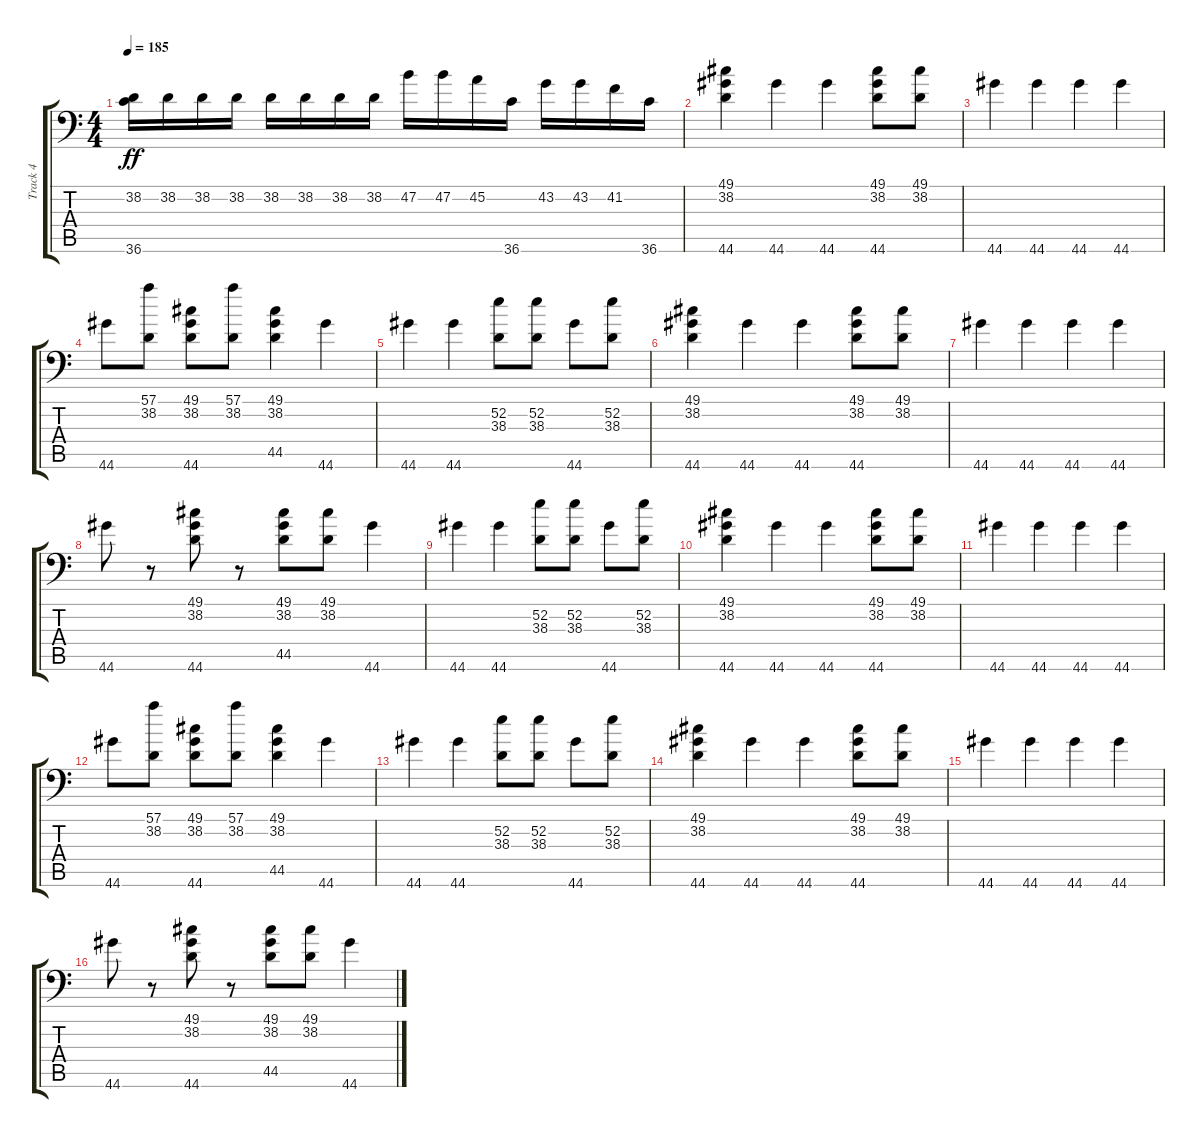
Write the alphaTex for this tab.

\track ("Track 4" "Track 4") {instrument acousticgrandpiano}
\staff {score tabs}
\tuning (C-1 C-1 C-1 C-1 C-1 C-1) {hide}
\ts (4 4)
\tempo 185
\clef f4
\ks c
(38.2 36.6).16{dy ff} 38.2.16 38.2.16 38.2.16 38.2.16 38.2.16 38.2.16 38.2.16 47.2.16 47.2.16 45.2.16 36.6.16 43.2.16 43.2.16 41.2.16 36.6.16 |
(49.1 38.2 44.6).4 44.6.4 44.6.4 (49.1 38.2 44.6).8 (49.1 38.2).8 |
44.6.4 44.6.4 44.6.4 44.6.4 |
44.6.8 (57.1 38.2).8 (49.1 38.2 44.6).8 (57.1 38.2).8 (49.1 38.2 44.5).4 44.6.4 |
44.6.4 44.6.4 (52.2 38.3).8 (52.2 38.3).8 44.6.8 (52.2 38.3).8 |
(49.1 38.2 44.6).4 44.6.4 44.6.4 (49.1 38.2 44.6).8 (49.1 38.2).8 |
44.6.4 44.6.4 44.6.4 44.6.4 |
44.6.8 r.8 (49.1 38.2 44.6).8 r.8 (49.1 38.2 44.5).8 (49.1 38.2).8 44.6.4 |
44.6.4 44.6.4 (52.2 38.3).8 (52.2 38.3).8 44.6.8 (52.2 38.3).8 |
(49.1 38.2 44.6).4 44.6.4 44.6.4 (49.1 38.2 44.6).8 (49.1 38.2).8 |
44.6.4 44.6.4 44.6.4 44.6.4 |
44.6.8 (57.1 38.2).8 (49.1 38.2 44.6).8 (57.1 38.2).8 (49.1 38.2 44.5).4 44.6.4 |
44.6.4 44.6.4 (52.2 38.3).8 (52.2 38.3).8 44.6.8 (52.2 38.3).8 |
(49.1 38.2 44.6).4 44.6.4 44.6.4 (49.1 38.2 44.6).8 (49.1 38.2).8 |
44.6.4 44.6.4 44.6.4 44.6.4 |
44.6.8 r.8 (49.1 38.2 44.6).8 r.8 (49.1 38.2 44.5).8 (49.1 38.2).8 44.6.4
